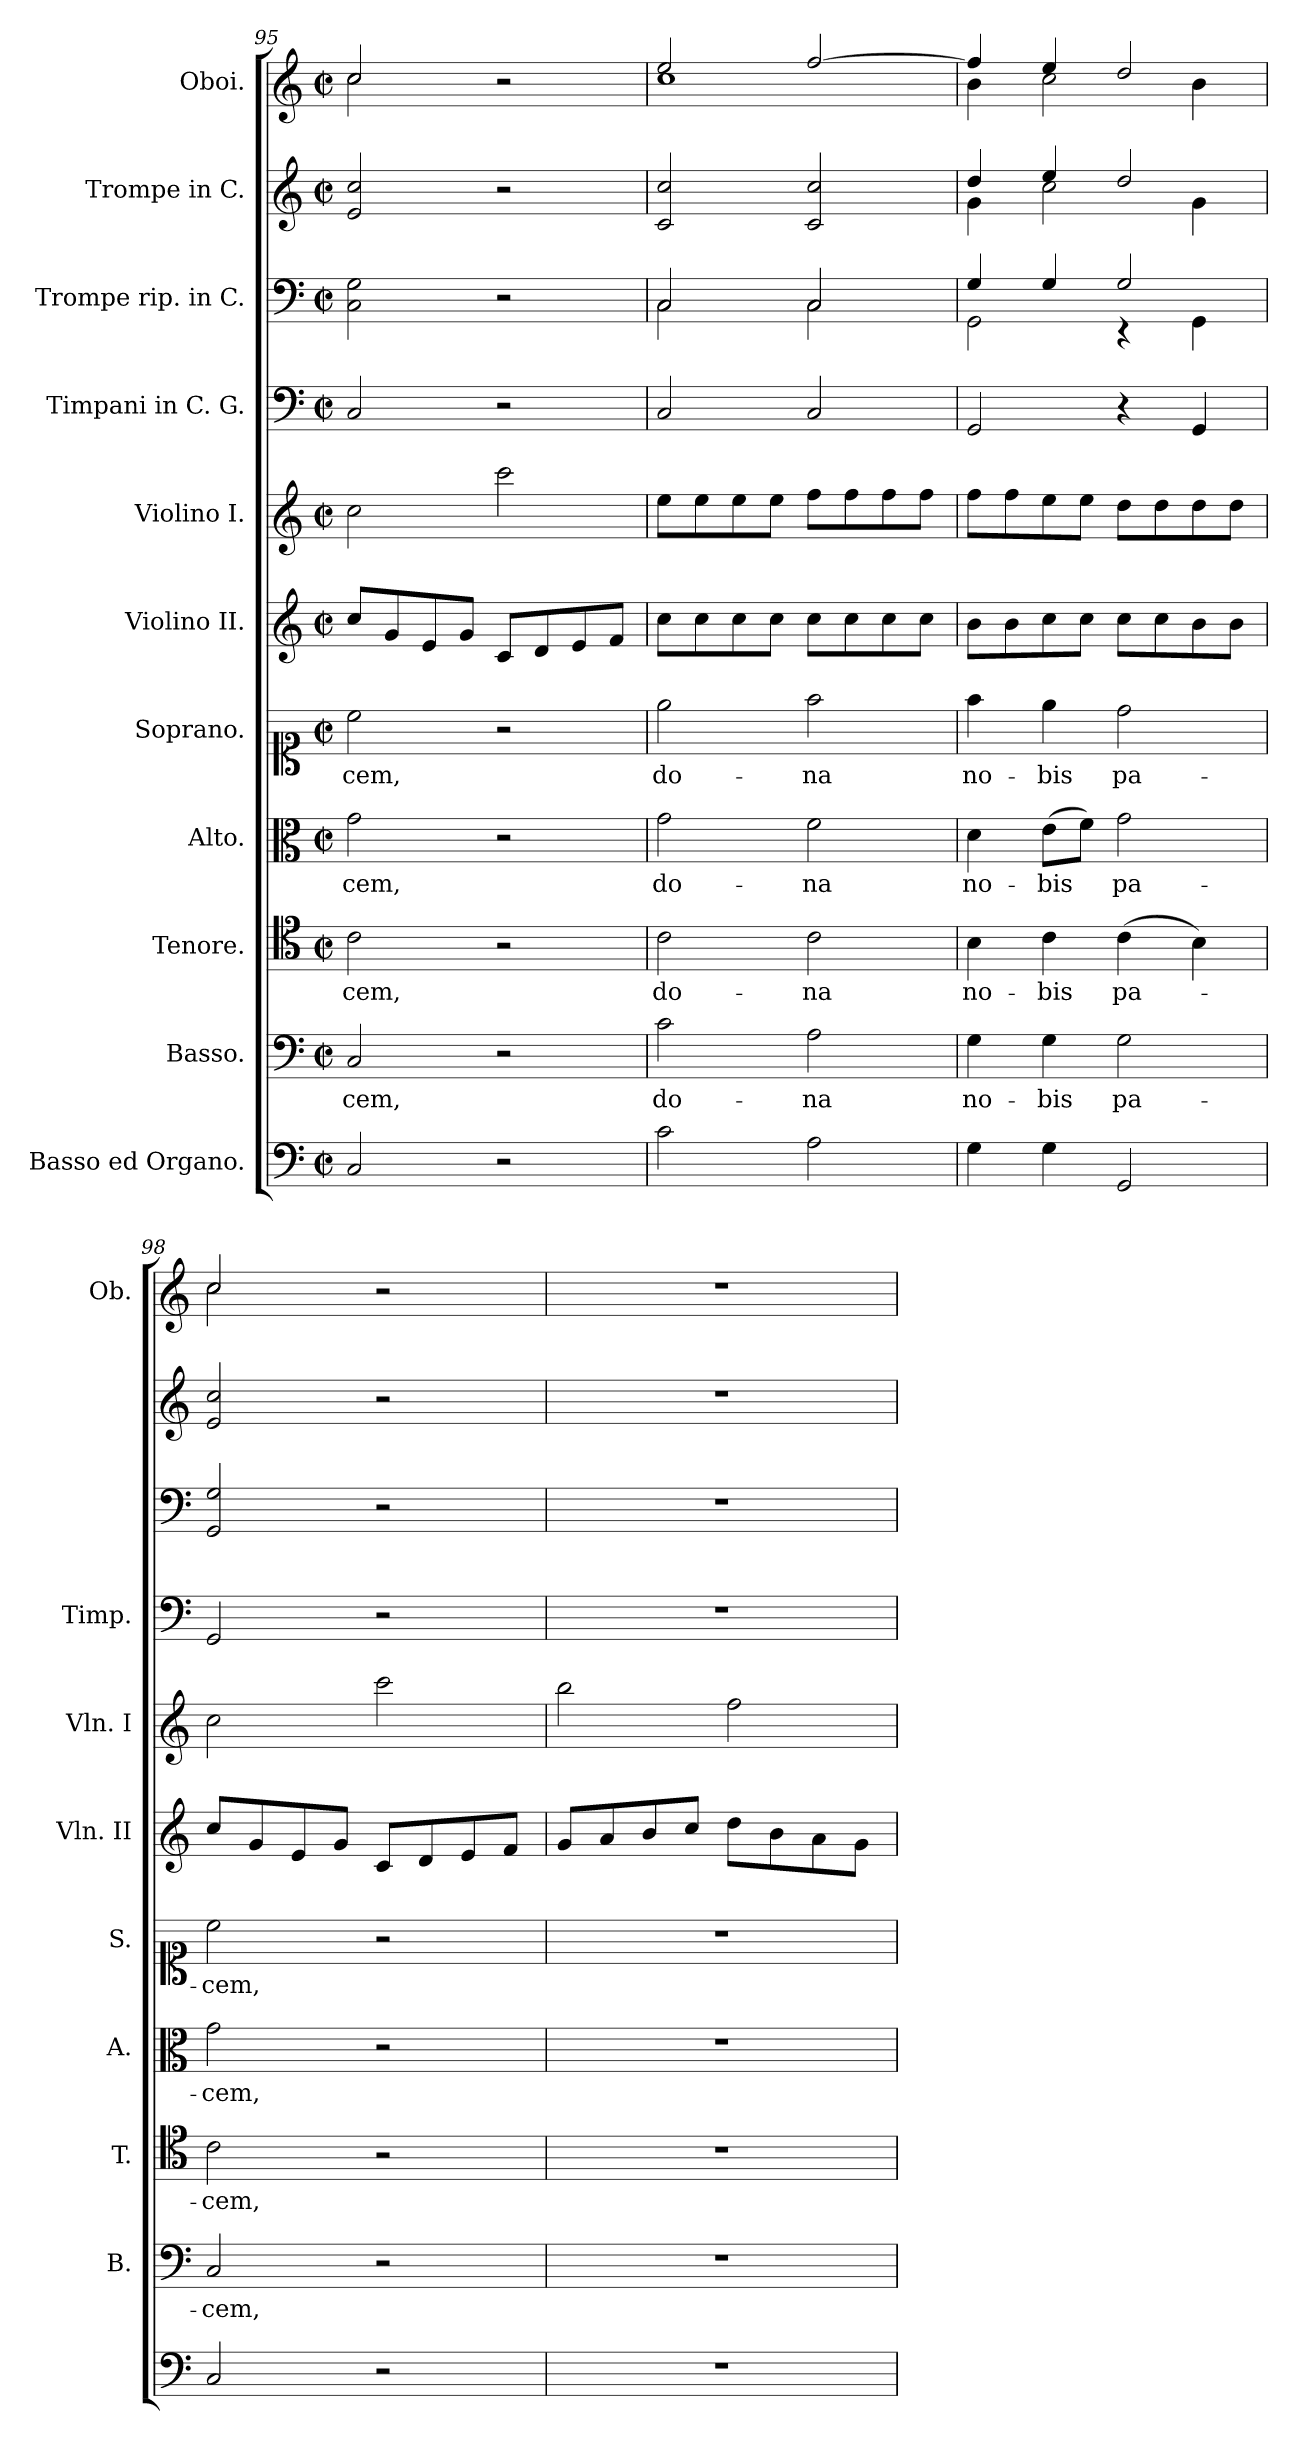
**kern	**kern	**text	**kern	**text	**kern	**text	**kern	**text	**kern	**kern	**kern	**kern	**kern	**kern
*part11	*part10	*part10	*part9	*part9	*part8	*part8	*part7	*part7	*part6	*part5	*part4	*part3	*part2	*part1
*staff11	*staff10	*staff10	*staff9	*staff9	*staff8	*staff8	*staff7	*staff7	*staff6	*staff5	*staff4	*staff3	*staff2	*staff1
*I"Basso ed  Organo.	*I"Basso.	*	*I"Tenore.	*	*I"Alto.	*	*I"Soprano.	*	*I"Violino II.	*I"Violino I.	*I"Timpani in C. G.	*I"Trompe rip. in C.	*I"Trompe in C.	*I"Oboi.
*	*I'B.	*	*I'T.	*	*I'A.	*	*I'S.	*	*I'Vln. II	*I'Vln. I	*I'Timp.	*	*	*I'Ob.
*clefF4	*clefF4	*	*clefC4	*	*clefC3	*	*clefC1	*	*clefG2	*clefG2	*clefF4	*clefF4	*clefG2	*clefG2
*k[]	*k[]	*	*k[]	*	*k[]	*	*k[]	*	*k[]	*k[]	*k[]	*k[]	*k[]	*k[]
*M2/2	*M2/2	*	*M2/2	*	*M2/2	*	*M2/2	*	*M2/2	*M2/2	*M2/2	*M2/2	*M2/2	*M2/2
*met(c|)	*met(c|)	*	*met(c|)	*	*met(c|)	*	*met(c|)	*	*met(c|)	*met(c|)	*met(c|)	*met(c|)	*met(c|)	*met(c|)
=95	=95	=95	=95	=95	=95	=95	=95	=95	=95	=95	=95	=95	=95	=95
!	!	!LO:LY:b	!	!LO:LY:b	!	!LO:LY:b	!	!LO:LY:b	!	!	!	!	!	!
*	*	*	*	*	*	*	*	*	*	*	*	*	*	*^
2C/	2C/	-cem,	2c\	-cem,	2g\	-cem,	2cc\	-cem,	8cc/L	2cc\	2C/	2C\ 2G\	2e/ 2cc/	2cc/	2cc\
.	.	.	.	.	.	.	.	.	8g/	.	.	.	.	.	.
.	.	.	.	.	.	.	.	.	8e/	.	.	.	.	.	.
.	.	.	.	.	.	.	.	.	8g/J	.	.	.	.	.	.
2r	2r	.	2r	.	2r	.	2r	.	8c/L	2ccc\	2r	2r	2r	2r	2ryy
.	.	.	.	.	.	.	.	.	8d/	.	.	.	.	.	.
.	.	.	.	.	.	.	.	.	8e/	.	.	.	.	.	.
.	.	.	.	.	.	.	.	.	8f/J	.	.	.	.	.	.
!!LO:PB:g=z	!!
=96	=96	=96	=96	=96	=96	=96	=96	=96	=96	=96	=96	=96	=96	=96	=96
!	!	!LO:LY:b	!	!LO:LY:b	!	!LO:LY:b	!	!LO:LY:b	!	!	!	!	!	!	!
*	*	*	*	*	*	*	*	*	*	*	*	*^	*	*	*
2c\	2c\	do-	2c\	do-	2g\	do-	2ee\	do-	8cc\L	8ee\L	2C/	2C/	2C\	2c/ 2cc/	2ee/	1cc
.	.	.	.	.	.	.	.	.	8cc\	8ee\	.	.	.	.	.	.
.	.	.	.	.	.	.	.	.	8cc\	8ee\	.	.	.	.	.	.
.	.	.	.	.	.	.	.	.	8cc\J	8ee\J	.	.	.	.	.	.
!	!	!LO:LY:b	!	!LO:LY:b	!	!LO:LY:b	!	!LO:LY:b	!	!	!	!	!	!	!	!
2A\	2A\	-na	2c\	-na	2f\	-na	2ff\	-na	8cc\L	8ff\L	2C/	2C/	2C\	2c/ 2cc/	[2ff/	.
.	.	.	.	.	.	.	.	.	8cc\	8ff\	.	.	.	.	.	.
.	.	.	.	.	.	.	.	.	8cc\	8ff\	.	.	.	.	.	.
.	.	.	.	.	.	.	.	.	8cc\J	8ff\J	.	.	.	.	.	.
=97	=97	=97	=97	=97	=97	=97	=97	=97	=97	=97	=97	=97	=97	=97	=97	=97
!	!	!LO:LY:b	!	!LO:LY:b	!	!LO:LY:b	!	!LO:LY:b	!	!	!	!	!	!	!	!
*	*	*	*	*	*	*	*	*	*	*	*	*	*	*^	*	*
4G\	4G\	no-	4B\	no-	4d\	no-	4ff\	no-	8b\L	8ff\L	2GG/	4G/	2GG\	4dd/	4g\	4ff/]	4b\
.	.	.	.	.	.	.	.	.	8b\	8ff\	.	.	.	.	.	.	.
!	!	!LO:LY:b	!	!LO:LY:b	!	!LO:LY:b	!	!LO:LY:b	!	!	!	!	!	!	!	!	!
4G\	4G\	-bis	4c\	-bis	(>8e\L	-bis	4ee\	-bis	8cc\	8ee\	.	4G/	.	4ee/	2cc\	4ee/	2cc\
.	.	.	.	.	8f\J)	.	.	.	8cc\J	8ee\J	.	.	.	.	.	.	.
!	!	!LO:LY:b	!	!LO:LY:b	!	!LO:LY:b	!	!LO:LY:b	!	!	!	!	!	!	!	!	!
2GG/	2G\	pa-	(>4c\	pa-	2g\	pa-	2dd\	pa-	8cc\L	8dd\L	4r	2G/	4r	2dd/	.	2dd/	.
.	.	.	.	.	.	.	.	.	8cc\	8dd\	.	.	.	.	.	.	.
.	.	.	4B\)	.	.	.	.	.	8b\	8dd\	4GG/	.	4GG\	.	4g\	.	4b\
.	.	.	.	.	.	.	.	.	8b\J	8dd\J	.	.	.	.	.	.	.
*	*	*	*	*	*	*	*	*	*	*	*	*v	*v	*	*	*	*
*	*	*	*	*	*	*	*	*	*	*	*	*	*v	*v	*	*
=98	=98	=98	=98	=98	=98	=98	=98	=98	=98	=98	=98	=98	=98	=98	=98
!	!	!LO:LY:b	!	!LO:LY:b	!	!LO:LY:b	!	!LO:LY:b	!	!	!	!	!	!	!
2C/	2C/	-cem,	2c\	-cem,	2g\	-cem,	2cc\	-cem,	8cc/L	2cc\	2GG/	2GG/ 2G/	2e/ 2cc/	2cc/	2cc\
.	.	.	.	.	.	.	.	.	8g/	.	.	.	.	.	.
.	.	.	.	.	.	.	.	.	8e/	.	.	.	.	.	.
.	.	.	.	.	.	.	.	.	8g/J	.	.	.	.	.	.
2r	2r	.	2r	.	2r	.	2r	.	8c/L	2ccc\	2r	2r	2r	2r	2ryy
.	.	.	.	.	.	.	.	.	8d/	.	.	.	.	.	.
.	.	.	.	.	.	.	.	.	8e/	.	.	.	.	.	.
.	.	.	.	.	.	.	.	.	8f/J	.	.	.	.	.	.
*	*	*	*	*	*	*	*	*	*	*	*	*	*	*v	*v
=99	=99	=99	=99	=99	=99	=99	=99	=99	=99	=99	=99	=99	=99	=99
1r	1r	.	1r	.	1r	.	1r	.	8g/L	2bb\	1r	1r	1r	1r
.	.	.	.	.	.	.	.	.	8a/	.	.	.	.	.
.	.	.	.	.	.	.	.	.	8b/	.	.	.	.	.
.	.	.	.	.	.	.	.	.	8cc/J	.	.	.	.	.
.	.	.	.	.	.	.	.	.	8dd\L	2ff\	.	.	.	.
.	.	.	.	.	.	.	.	.	8b\	.	.	.	.	.
.	.	.	.	.	.	.	.	.	8a\	.	.	.	.	.
.	.	.	.	.	.	.	.	.	8g\J	.	.	.	.	.
=	=	=	=	=	=	=	=	=	=	=	=	=	=	=
*-	*-	*-	*-	*-	*-	*-	*-	*-	*-	*-	*-	*-	*-	*-
